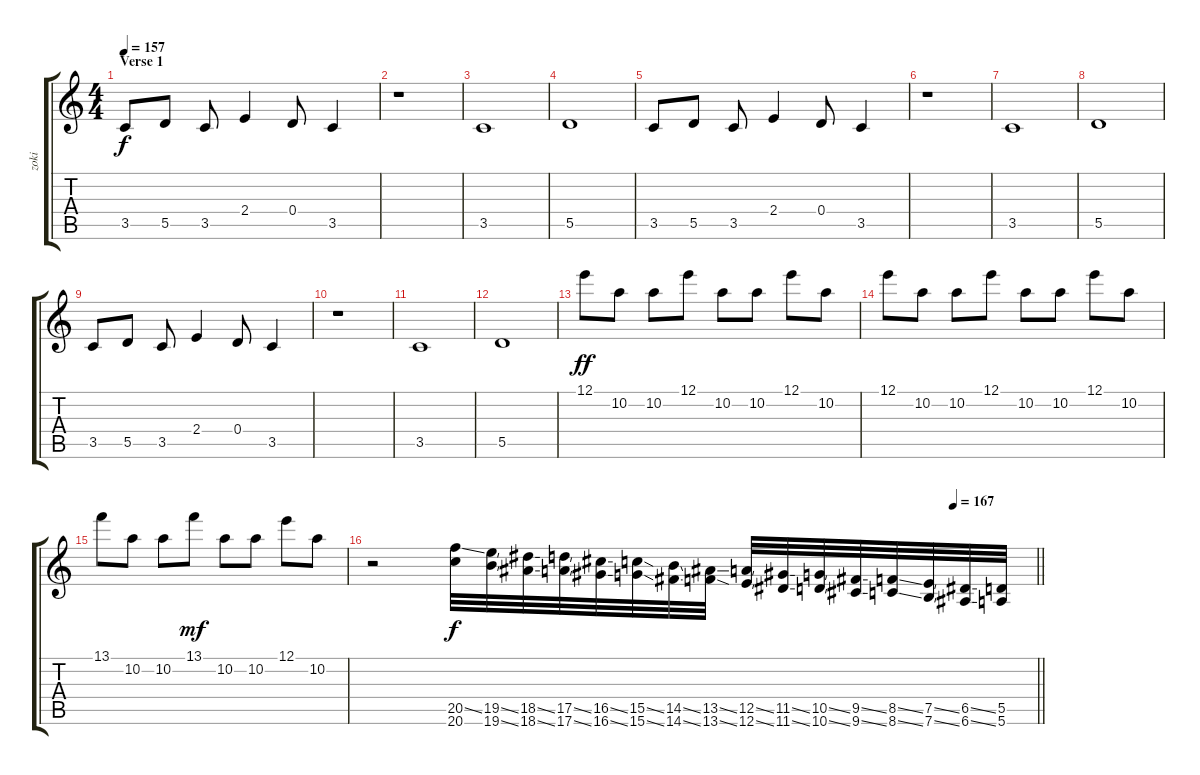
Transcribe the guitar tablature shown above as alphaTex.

\track ("zoki" "zoki") {instrument electricguitarclean}
\staff {score tabs}
\tuning (E4 B3 G3 D3 A2 E2) {hide}
\ts (4 4)
\section ("" "Verse 1")
\tempo 157
\clef g2
\ks c
3.5.8{dy f} 5.5.8 3.5.8 2.4.4 0.4.8 3.5.4 |
r.1 |
3.5.1 |
5.5.1 |
3.5.8 5.5.8 3.5.8 2.4.4 0.4.8 3.5.4 |
r.1 |
3.5.1 |
5.5.1 |
3.5.8 5.5.8 3.5.8 2.4.4 0.4.8 3.5.4 |
r.1 |
3.5.1 |
5.5.1 |
12.1.8{dy ff} 10.2.8 10.2.8 12.1.8 10.2.8 10.2.8 12.1.8 10.2.8 |
12.1.8 10.2.8 10.2.8 12.1.8 10.2.8 10.2.8 12.1.8 10.2.8 |
13.1.8 10.2.8 10.2.8 13.1.8{dy mf} 10.2.8 10.2.8 12.1.8 10.2.8 |
\tempo (167 0.875)
\barLineRight lightlight
r.2{volume 13 instrument distortionguitar} (20.5{ss} 20.6).32{dy f} (19.5{ss} 19.6{ss}).32 (18.5{ss} 18.6{ss}).32 (17.5{ss} 17.6{ss}).32 (16.5{ss} 16.6{ss}).32 (15.5{ss} 15.6{ss}).32 (14.5{ss} 14.6{ss}).32 (13.5{ss} 13.6{ss}).32 (12.5{ss} 12.6{ss}).32 (11.5{ss} 11.6{ss}).32 (10.5{ss} 10.6{ss}).32 (9.5{ss} 9.6{ss}).32 (8.5{ss} 8.6{ss}).32 (7.5{ss} 7.6{ss}).32 (6.5{ss} 6.6{ss}).32 (5.5 5.6).32
